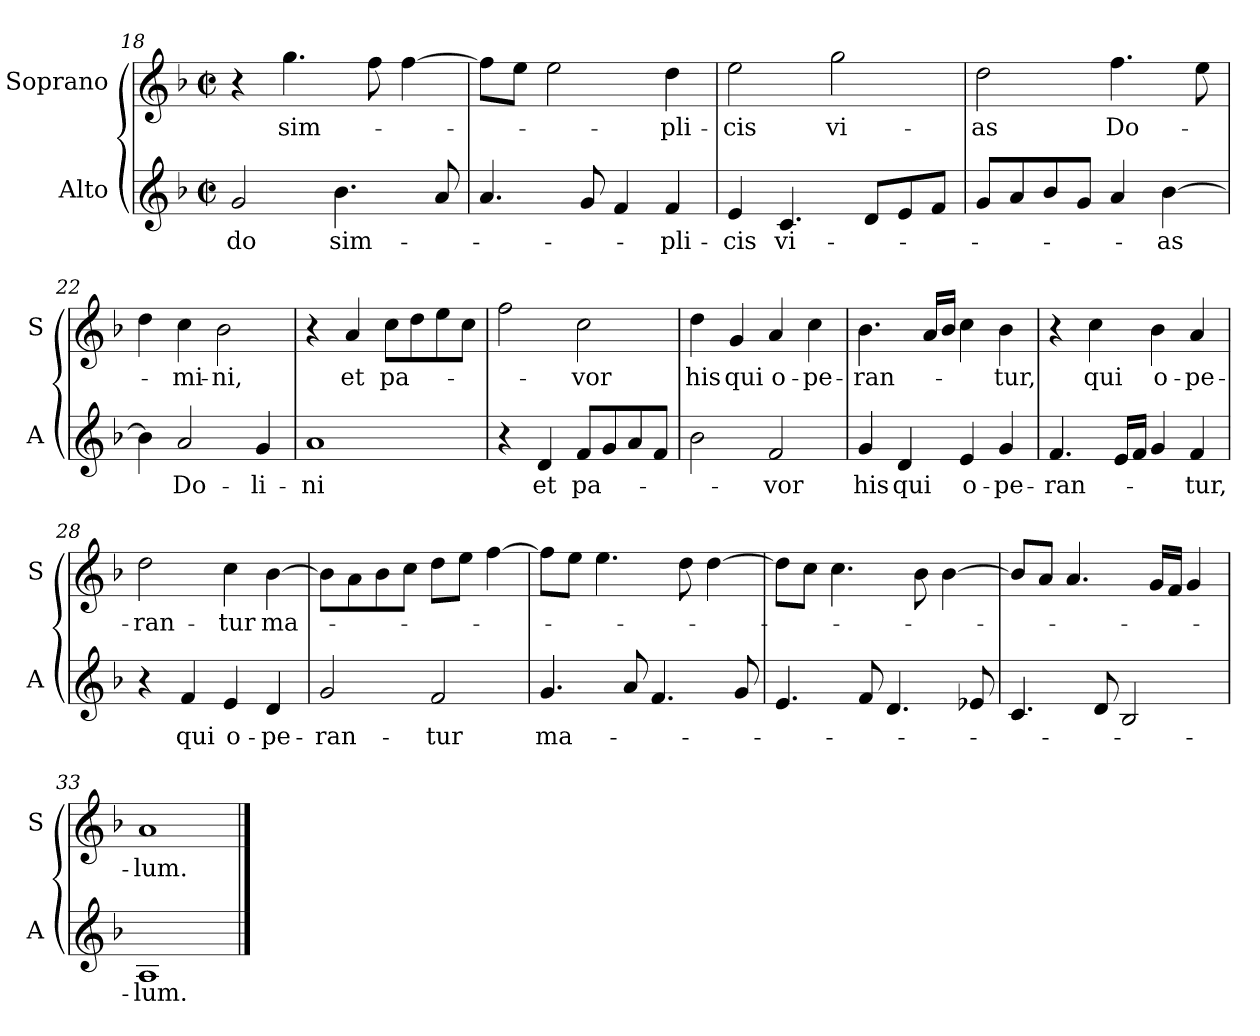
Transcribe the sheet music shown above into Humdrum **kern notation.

**kern	**text	**kern	**text
*part2	*part2	*part1	*part1
*staff2	*staff2	*staff1	*staff1
*I"Alto	*	*I"Soprano	*
*I'A	*	*I'S	*
*clefG2	*	*clefG2	*
*k[b-]	*	*k[b-]	*
*F:	*	*F:	*
*M2/2	*	*M2/2	*
*met(c|)	*	*met(c|)	*
=18	=18	=18	=18
!	!LO:LY:b	!	!
2g/	-do	4r	.
!	!	!	!LO:LY:b
.	.	4.gg\	sim-
!	!LO:LY:b	!	!
4.b-\	sim-	.	.
.	.	8ff\	.
.	.	[4ff\	.
8a/	.	.	.
=19	=19	=19	=19
4.a/	.	8ff\L]	.
.	.	8ee\J	.
.	.	2ee\	.
8g/	.	.	.
4f/	.	.	.
!	!LO:LY:b	!	!LO:LY:b
4f/	-pli-	4dd\	-pli-
=20	=20	=20	=20
!	!LO:LY:b	!	!LO:LY:b
4e/	-cis	2ee\	-cis
!	!LO:LY:b	!	!
4.c/	vi-	.	.
!	!	!	!LO:LY:b
.	.	2gg\	vi-
8d/L	.	.	.
8e/	.	.	.
8f/J	.	.	.
!!LO:PB:g=z
=21	=21	=21	=21
!	!	!	!LO:LY:b
8g/L	.	2dd\	-as
8a/	.	.	.
8b-/	.	.	.
8g/J	.	.	.
!	!	!	!LO:LY:b
4a/	.	4.ff\	Do-
!	!LO:LY:b	!	!
[4b-\	-as	.	.
.	.	8ee\	.
=22	=22	=22	=22
4b-\]	.	4dd\	.
!	!LO:LY:b	!	!LO:LY:b
2a/	Do-	4cc\	-mi-
!	!	!	!LO:LY:b
.	.	2b-\	-ni,
!	!LO:LY:b	!	!
4g/	-li-	.	.
=23	=23	=23	=23
!	!LO:LY:b	!	!
1a	-ni	4r	.
!	!	!	!LO:LY:b
.	.	4a/	et
!	!	!	!LO:LY:b
.	.	8cc\L	pa-
.	.	8dd\	.
.	.	8ee\	.
.	.	8cc\J	.
=24	=24	=24	=24
4r	.	2ff\	.
!	!LO:LY:b	!	!
4d/	et	.	.
!	!LO:LY:b	!	!LO:LY:b
8f/L	pa-	2cc\	-vor
8g/	.	.	.
8a/	.	.	.
8f/J	.	.	.
=25	=25	=25	=25
!	!	!	!LO:LY:b
2b-\	.	4dd\	his
!	!	!	!LO:LY:b
.	.	4g/	qui
!	!LO:LY:b	!	!LO:LY:b
2f/	-vor	4a/	o-
!	!	!	!LO:LY:b
.	.	4cc\	-pe-
!!LO:LB:g=z
=26	=26	=26	=26
!	!LO:LY:b	!	!LO:LY:b
4g/	his	4.b-\	-ran-
!	!LO:LY:b	!	!
4d/	qui	.	.
.	.	16a/LL	.
.	.	16b-/JJ	.
!	!LO:LY:b	!	!
4e/	o-	4cc\	.
!	!LO:LY:b	!	!LO:LY:b
4g/	-pe-	4b-\	-tur,
=27	=27	=27	=27
!	!LO:LY:b	!	!
4.f/	-ran-	4r	.
!	!	!	!LO:LY:b
.	.	4cc\	qui
16e/LL	.	.	.
16f/JJ	.	.	.
!	!	!	!LO:LY:b
4g/	.	4b-\	o-
!	!LO:LY:b	!	!LO:LY:b
4f/	-tur,	4a/	-pe-
=28	=28	=28	=28
!	!	!	!LO:LY:b
4r	.	2dd\	-ran-
!	!LO:LY:b	!	!
4f/	qui	.	.
!	!LO:LY:b	!	!LO:LY:b
4e/	o-	4cc\	-tur
!	!LO:LY:b	!	!LO:LY:b
4d/	-pe-	[4b-\	ma-
=29	=29	=29	=29
!	!LO:LY:b	!	!
2g/	-ran-	8b-\L]	.
.	.	8a\	.
.	.	8b-\	.
.	.	8cc\J	.
!	!LO:LY:b	!	!
2f/	-tur	8dd\L	.
.	.	8ee\J	.
.	.	[4ff\	.
!!LO:LB:g=z
=30	=30	=30	=30
!	!LO:LY:b	!	!
4.g/	ma-	8ff\L]	.
.	.	8ee\J	.
.	.	4.ee\	.
8a/	.	.	.
4.f/	.	.	.
.	.	8dd\	.
.	.	[4dd\	.
8g/	.	.	.
=31	=31	=31	=31
4.e/	.	8dd\L]	.
.	.	8cc\J	.
.	.	4.cc\	.
8f/	.	.	.
4.d/	.	.	.
.	.	8b-\	.
.	.	[4b-\	.
8e-X/	.	.	.
=32	=32	=32	=32
4.c/	.	8b-/L]	.
.	.	8a/J	.
.	.	4.a/	.
8d/	.	.	.
2B-/	.	.	.
.	.	16g/LL	.
.	.	16f/JJ	.
.	.	4g/	.
=33	=33	=33	=33
!	!LO:LY:b	!	!LO:LY:b
1A	-lum.	1a	-lum.
==	==	==	==
*-	*-	*-	*-
